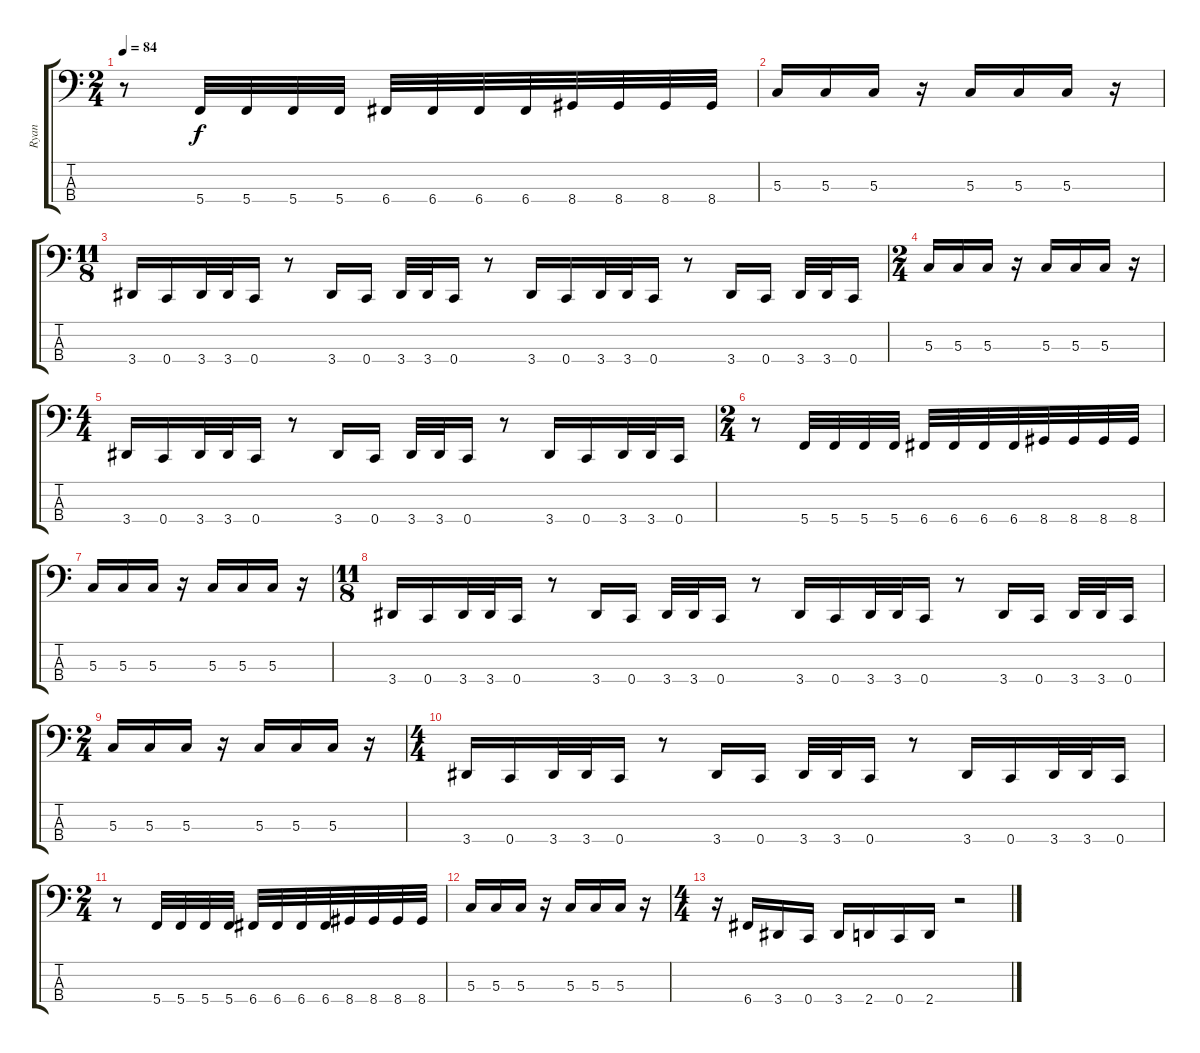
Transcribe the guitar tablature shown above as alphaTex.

\track ("Ryan" "Ryan") {instrument electricbassfinger}
\staff {score tabs}
\tuning (F2 C2 G1 C1) {hide}
\ts (2 4)
\tempo 84
\clef f4
\ks c
r.8{dy f} 5.4.32 5.4.32 5.4.32 5.4.32 6.4.32 6.4.32 6.4.32 6.4.32 8.4.32 8.4.32 8.4.32 8.4.32 |
5.3.16 5.3.16 5.3.16 r.16 5.3.16 5.3.16 5.3.16 r.16 |
\ts (11 8)
3.4.16 0.4.16 3.4.32 3.4.32 0.4.16 r.8 3.4.16 0.4.16 3.4.32 3.4.32 0.4.16 r.8 3.4.16 0.4.16 3.4.32 3.4.32 0.4.16 r.8 3.4.16 0.4.16 3.4.32 3.4.32 0.4.16 |
\ts (2 4)
5.3.16 5.3.16 5.3.16 r.16 5.3.16 5.3.16 5.3.16 r.16 |
\ts (4 4)
3.4.16 0.4.16 3.4.32 3.4.32 0.4.16 r.8 3.4.16 0.4.16 3.4.32 3.4.32 0.4.16 r.8 3.4.16 0.4.16 3.4.32 3.4.32 0.4.16 |
\ts (2 4)
r.8 5.4.32 5.4.32 5.4.32 5.4.32 6.4.32 6.4.32 6.4.32 6.4.32 8.4.32 8.4.32 8.4.32 8.4.32 |
5.3.16 5.3.16 5.3.16 r.16 5.3.16 5.3.16 5.3.16 r.16 |
\ts (11 8)
3.4.16 0.4.16 3.4.32 3.4.32 0.4.16 r.8 3.4.16 0.4.16 3.4.32 3.4.32 0.4.16 r.8 3.4.16 0.4.16 3.4.32 3.4.32 0.4.16 r.8 3.4.16 0.4.16 3.4.32 3.4.32 0.4.16 |
\ts (2 4)
5.3.16 5.3.16 5.3.16 r.16 5.3.16 5.3.16 5.3.16 r.16 |
\ts (4 4)
3.4.16 0.4.16 3.4.32 3.4.32 0.4.16 r.8 3.4.16 0.4.16 3.4.32 3.4.32 0.4.16 r.8 3.4.16 0.4.16 3.4.32 3.4.32 0.4.16 |
\ts (2 4)
r.8 5.4.32 5.4.32 5.4.32 5.4.32 6.4.32 6.4.32 6.4.32 6.4.32 8.4.32 8.4.32 8.4.32 8.4.32 |
5.3.16 5.3.16 5.3.16 r.16 5.3.16 5.3.16 5.3.16 r.16 |
\ts (4 4)
r.16 6.4.16 3.4.16 0.4.16 3.4.16 2.4.16 0.4.16 2.4.16 r.2
